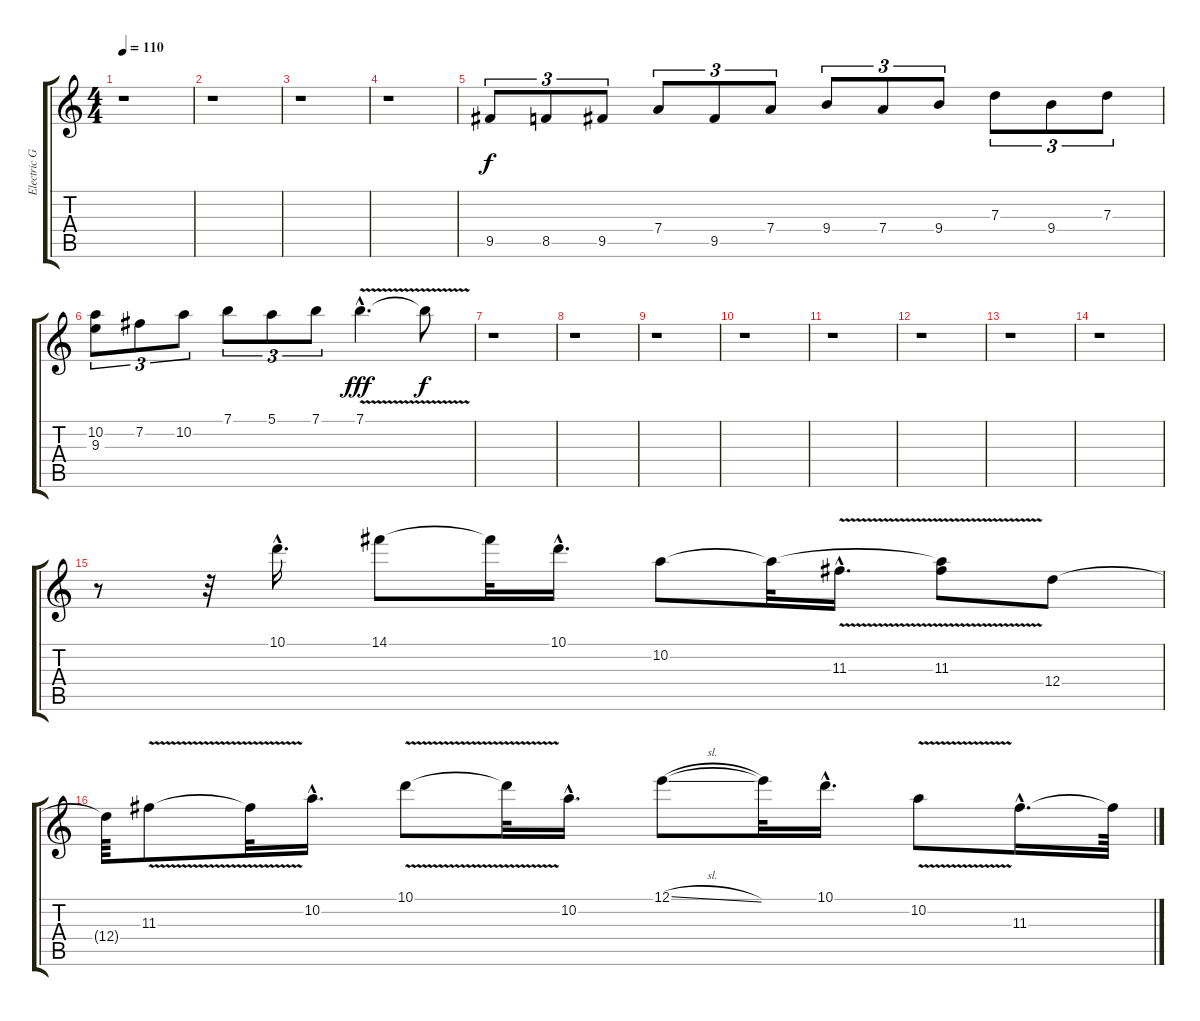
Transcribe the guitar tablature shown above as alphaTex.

\track ("Electric Guitar" "Electric G") {instrument electricguitarmuted}
\staff {score tabs}
\tuning (E4 B3 G3 D3 A2 E2) {hide}
\ts (4 4)
\tempo 110
\clef g2
\ks c
r.1{dy f} |
r.1 |
r.1 |
r.1 |
9.5.8{tu (3 2)} 8.5.8{tu (3 2)} 9.5.8{tu (3 2)} 7.4.8{tu (3 2)} 9.5.8{tu (3 2)} 7.4.8{tu (3 2)} 9.4.8{tu (3 2)} 7.4.8{tu (3 2)} 9.4.8{tu (3 2)} 7.3.8{tu (3 2)} 9.4.8{tu (3 2)} 7.3.8{tu (3 2)} |
(10.2 9.3).8{tu (3 2)} 7.2.8{tu (3 2)} 10.2.8{tu (3 2)} 7.1.8{tu (3 2)} 5.1.8{tu (3 2)} 7.1.8{tu (3 2)} 7.1{v hac}.4{d dy fff} 7.1{t}.8{dy f} |
r.1 |
r.1 |
r.1 |
r.1 |
r.1 |
r.1 |
r.1 |
r.1 |
r.8 r.32 10.1{hac}.16{d} 14.1.8 14.1{t}.32 10.1{hac}.16{d} 10.2.8 10.2{t}.32 11.3{v hac}.16{d} (10.2{t} 11.3{v}).8 12.4.8 |
12.4{t}.64 11.3{v}.8 11.3{t}.32 10.2{hac}.16{d} 10.1{v}.8 10.1{t}.32 10.2{hac}.16{d} 12.1{sl}.8 12.1{t}.32 10.1{hac}.16{d} 10.2{v}.8 11.3{hac}.16{d} 11.3{t}.64
